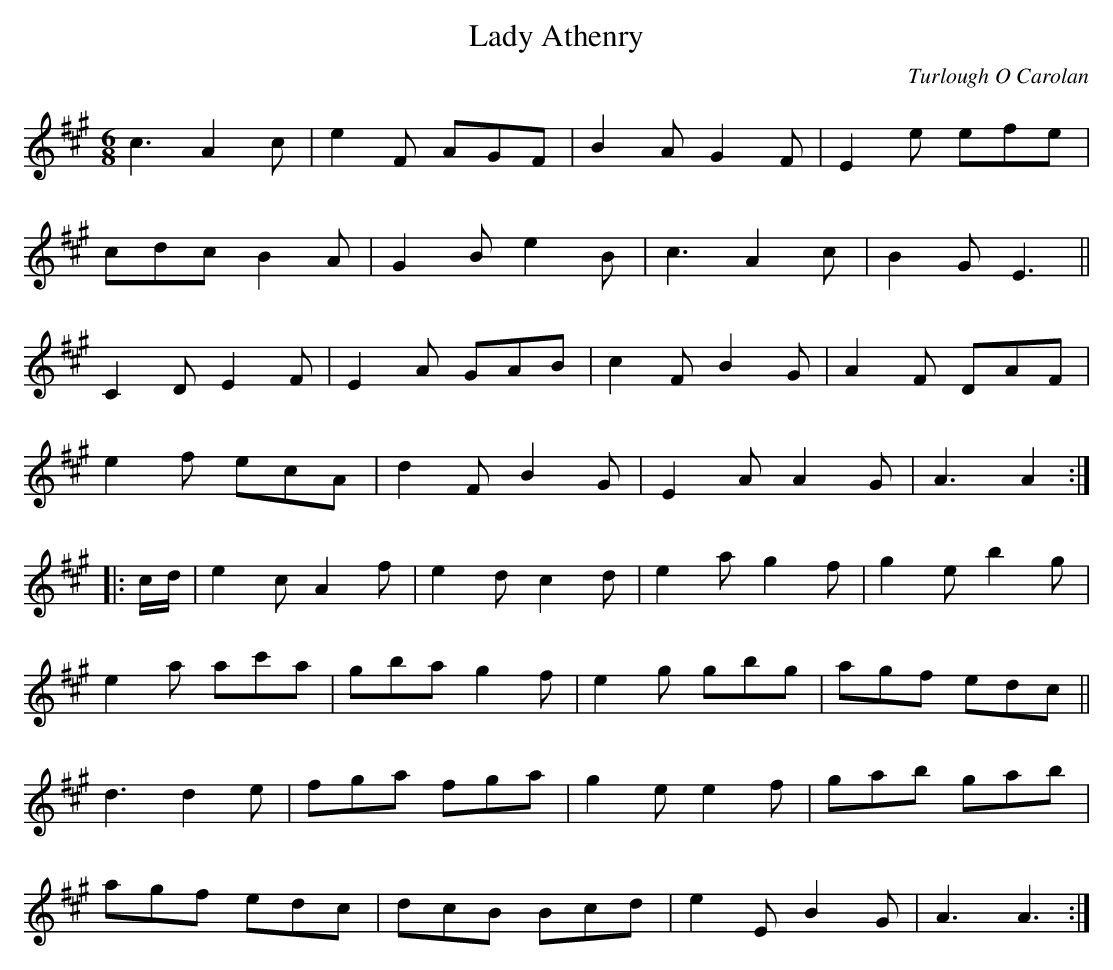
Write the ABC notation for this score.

X:1
T:Lady Athenry
C:Turlough O Carolan
L:1/8
M:6/8
K:A
c3A2c|e2F AGF|B2A G2F|E2e efe|
cdc B2A|G2B e2B|c3A2c|B2G E3||
C2D E2F|E2A GAB|c2F B2G|A2F DAF|
e2f ecA|d2F B2G|E2A A2G|A3A2:|
|:c/2d/2|e2c A2f|e2d c2d|e2a g2f|g2e b2g|
e2a ac'a|gba g2f|e2g gbg|agf edc||
d3d2e|fga fga|g2e e2f|gab gab|
agf edc|dcB Bcd|e2E B2G|A3A3:|
